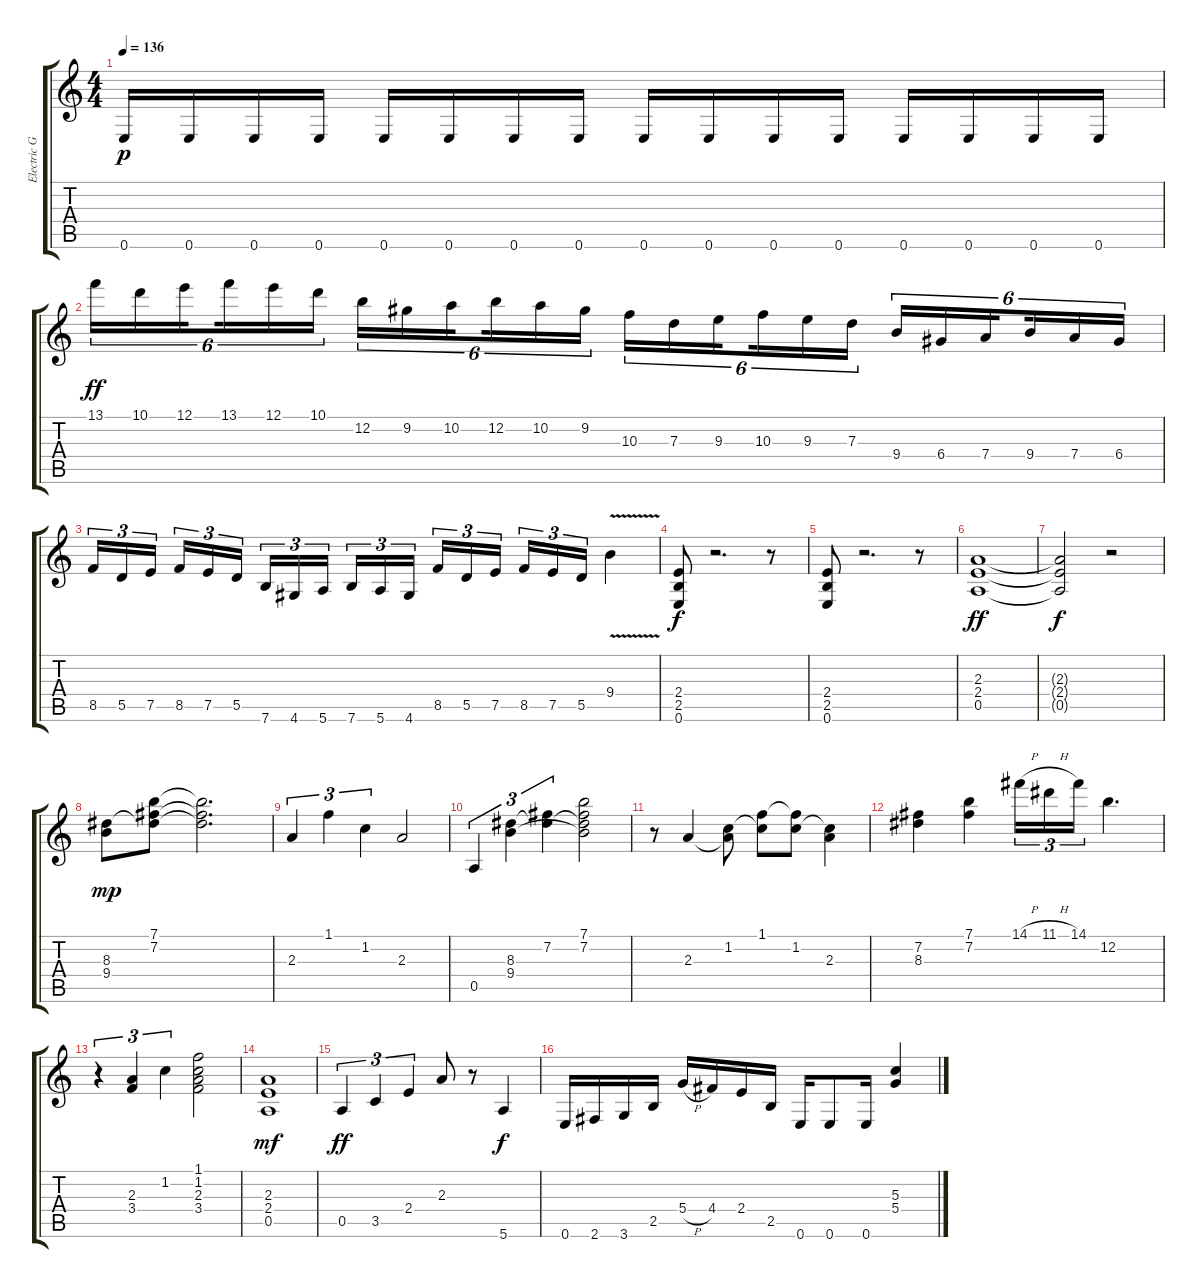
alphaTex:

\track ("Electric Guitar" "Electric G") {solo instrument acousticguitarsteel}
\staff {score tabs}
\tuning (E4 B3 G3 D3 A2 E2) {hide}
\ts (4 4)
\tempo 136
\clef g2
\ks c
0.6.16{dy p} 0.6.16 0.6.16 0.6.16 0.6.16 0.6.16 0.6.16 0.6.16 0.6.16 0.6.16 0.6.16 0.6.16 0.6.16 0.6.16 0.6.16 0.6.16 |
13.1.16{tu (6 4) dy ff} 10.1.16{tu (6 4)} 12.1.16{tu (6 4) beam splitsecondary} 13.1.16{tu (6 4)} 12.1.16{tu (6 4)} 10.1.16{tu (6 4)} 12.2.16{tu (6 4)} 9.2.16{tu (6 4)} 10.2.16{tu (6 4) beam splitsecondary} 12.2.16{tu (6 4)} 10.2.16{tu (6 4)} 9.2.16{tu (6 4)} 10.3.16{tu (6 4)} 7.3.16{tu (6 4)} 9.3.16{tu (6 4) beam splitsecondary} 10.3.16{tu (6 4)} 9.3.16{tu (6 4)} 7.3.16{tu (6 4)} 9.4.16{tu (6 4)} 6.4.16{tu (6 4)} 7.4.16{tu (6 4) beam splitsecondary} 9.4.16{tu (6 4)} 7.4.16{tu (6 4)} 6.4.16{tu (6 4)} |
8.5.16{tu (3 2)} 5.5.16{tu (3 2)} 7.5.16{tu (3 2) beam splitsecondary} 8.5.16{tu (3 2)} 7.5.16{tu (3 2)} 5.5.16{tu (3 2)} 7.6.16{tu (3 2)} 4.6.16{tu (3 2)} 5.6.16{tu (3 2) beam splitsecondary} 7.6.16{tu (3 2)} 5.6.16{tu (3 2)} 4.6.16{tu (3 2)} 8.5.16{tu (3 2)} 5.5.16{tu (3 2)} 7.5.16{tu (3 2) beam splitsecondary} 8.5.16{tu (3 2)} 7.5.16{tu (3 2)} 5.5.16{tu (3 2)} 9.4{v}.4 |
(2.4 2.5 0.6).8{dy f} r.2{d} r.8 |
(2.4 2.5 0.6).8 r.2{d} r.8 |
(2.3 2.4 0.5).1{dy ff} |
(2.3{t} 2.4{t} 0.5{t}).2{dy f} r.2 |
(8.3 9.4).8{dy mp} (7.1 7.2 8.3{t}).8 (7.1{t} 7.2{t} 8.3{t}).2{d} |
2.3.4{tu (3 2)} 1.1.4{tu (3 2)} 1.2.4{tu (3 2)} 2.3.2 |
0.5.4{tu (3 2)} (8.3 9.4).4{tu (3 2)} (7.2 8.3{t}).4{tu (3 2)} (7.1 7.2 8.3{t} 9.4{t}).2 |
r.8 2.3.4 (1.2 2.3{t}).8 (1.1 1.2{t}).8 (1.1{t} 1.2).8 (1.2{t} 2.3).4 |
(7.2 8.3).4 (7.1 7.2).4 14.1{h}.16{tu (3 2)} 11.1{h}.16{tu (3 2)} 14.1.16{tu (3 2)} 12.2.4{d} |
r.4{tu (3 2)} (2.3 3.4).4{tu (3 2)} 1.2.4{tu (3 2)} (1.1 1.2 2.3 3.4).2 |
(2.3 2.4 0.5).1{dy mf} |
0.5.4{tu (3 2) dy ff} 3.5.4{tu (3 2)} 2.4.4{tu (3 2)} 2.3.8 r.8 5.6.4{dy f} |
0.6.16 2.6.16 3.6.16 2.5.16 5.4{h}.16 4.4.16 2.4.16 2.5.16 0.6.16 0.6.8 0.6.16 (5.3 5.4).4
